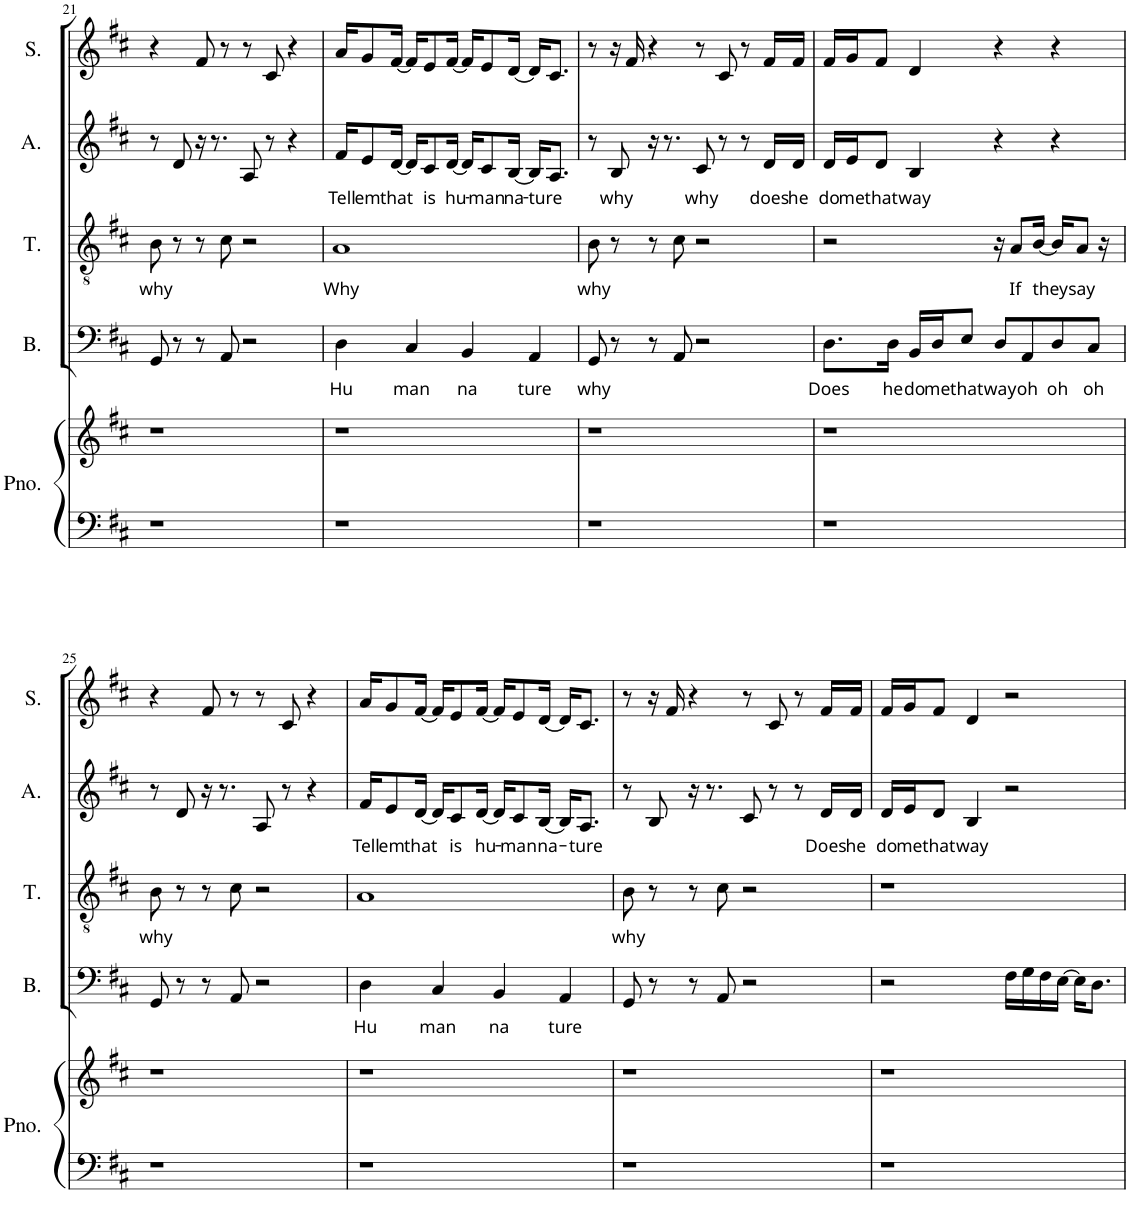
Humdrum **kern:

**kern	**kern	**kern	**text	**kern	**text	**kern	**text	**kern
*part5	*part5	*part4	*part4	*part3	*part3	*part2	*part2	*part1
*staff6	*staff5	*staff4	*staff4	*staff3	*staff3	*staff2	*staff2	*staff1
*I"Piano	*	*I"BASS	*	*I"TENOR	*	*I"ALTO	*	*I"SOPRANO
*I'Pno.	*	*I'B.	*	*I'T.	*	*I'A.	*	*I'S.
!!LO:PB:g=z
*clefF4	*clefG2	*clefF4	*	*clefGv2	*	*clefG2	*	*clefG2
*	*	*	*	*Trd7c12	*	*	*	*
*k[f#c#]	*k[f#c#]	*k[f#c#]	*	*k[f#c#]	*	*k[f#c#]	*	*k[f#c#]
*D:	*D:	*D:	*	*D:	*	*D:	*	*D:
*M4/4	*M4/4	*M4/4	*	*M4/4	*	*M4/4	*	*M4/4
=21	=21	=21	=21	=21	=21	=21	=21	=21
!	!	!	!	!	!LO:LY:b	!	!	!
1r	1r	8GG/	.	8B\	why	8r	.	4r
.	.	8r	.	8r	.	8d/	.	.
.	.	8r	.	8r	.	16r	.	8f#/
.	.	.	.	.	.	8.r	.	.
.	.	8AA/	.	8c#\	.	.	.	8r
.	.	2r	.	2r	.	8A/	.	8r
.	.	.	.	.	.	8r	.	8c#/
.	.	.	.	.	.	4r	.	4r
=22	=22	=22	=22	=22	=22	=22	=22	=22
!	!	!	!LO:LY:b	!	!LO:LY:b	!	!LO:LY:b	!
1r	1r	4D\	Hu	1A	Why	16f#/KL	Tell	16a/KL
!	!	!	!	!	!	!	!LO:LY:b	!
.	.	.	.	.	.	8e/	em	8g/
!	!	!	!	!	!	!	!LO:LY:b	!
.	.	.	.	.	.	[16d/Jk	that	[16f#/Jk
!	!	!	!LO:LY:b	!	!	!	!	!
.	.	4C#/	man	.	.	16d/KL]	.	16f#/KL]
!	!	!	!	!	!	!	!LO:LY:b	!
.	.	.	.	.	.	8c#/	is	8e/
!	!	!	!	!	!	!	!LO:LY:b	!
.	.	.	.	.	.	[16d/Jk	hu-	[16f#/Jk
!	!	!	!LO:LY:b	!	!	!	!	!
.	.	4BB/	na	.	.	16d/KL]	.	16f#/KL]
!	!	!	!	!	!	!	!LO:LY:b	!
.	.	.	.	.	.	8c#/	-man	8e/
!	!	!	!	!	!	!	!LO:LY:b	!
.	.	.	.	.	.	[16B/Jk	na-	[16d/Jk
!	!	!	!LO:LY:b	!	!	!	!LO:LY:b	!
.	.	4AA/	ture	.	.	16B/KL]	-ture	16d/KL]
.	.	.	.	.	.	8.A/J	.	8.c#/J
=23	=23	=23	=23	=23	=23	=23	=23	=23
!	!	!	!LO:LY:b	!	!LO:LY:b	!	!	!
1r	1r	8GG/	why	8B\	why	8r	.	8r
!	!	!	!	!	!	!	!LO:LY:b	!
.	.	8r	.	8r	.	8B/	why	16r
.	.	.	.	.	.	.	.	16f#/
.	.	8r	.	8r	.	16r	.	4r
.	.	.	.	.	.	8.r	.	.
.	.	8AA/	.	8c#\	.	.	.	.
!	!	!	!	!	!	!	!LO:LY:b	!
.	.	2r	.	2r	.	8c#/	why	8r
.	.	.	.	.	.	8r	.	8c#/
.	.	.	.	.	.	8r	.	8r
!	!	!	!	!	!	!	!LO:LY:b	!
.	.	.	.	.	.	16d/LL	does	16f#/LL
!	!	!	!	!	!	!	!LO:LY:b	!
.	.	.	.	.	.	16d/JJ	he	16f#/JJ
=24	=24	=24	=24	=24	=24	=24	=24	=24
!	!	!	!LO:LY:b	!	!	!	!LO:LY:b	!
1r	1r	8.D\L	Does	2r	.	16d/LL	do	16f#/LL
!	!	!	!	!	!	!	!LO:LY:b	!
.	.	.	.	.	.	16e/J	me	16g/J
!	!	!	!	!	!	!	!LO:LY:b	!
.	.	.	.	.	.	8d/J	that	8f#/J
!	!	!	!LO:LY:b	!	!	!	!	!
.	.	16D\Jk	he	.	.	.	.	.
!	!	!	!LO:LY:b	!	!	!	!LO:LY:b	!
.	.	16BB/LL	do	.	.	4B/	way	4d/
!	!	!	!LO:LY:b	!	!	!	!	!
.	.	16D/J	me	.	.	.	.	.
!	!	!	!LO:LY:b	!	!	!	!	!
.	.	8E/J	that	.	.	.	.	.
!	!	!	!LO:LY:b	!	!	!	!	!
.	.	8D/L	way	16r	.	4r	.	4r
!	!	!	!	!	!LO:LY:b	!	!	!
.	.	.	.	8A/L	If	.	.	.
!	!	!	!LO:LY:b	!	!	!	!	!
.	.	8AA/	oh	.	.	.	.	.
!	!	!	!	!	!LO:LY:b	!	!	!
.	.	.	.	[16B/Jk	they	.	.	.
!	!	!	!LO:LY:b	!	!	!	!	!
.	.	8D/	oh	16B/KL]	.	4r	.	4r
!	!	!	!	!	!LO:LY:b	!	!	!
.	.	.	.	8A/J	say	.	.	.
!	!	!	!LO:LY:b	!	!	!	!	!
.	.	8C#/J	oh	.	.	.	.	.
.	.	.	.	16r	.	.	.	.
!!LO:LB:g=z
=25	=25	=25	=25	=25	=25	=25	=25	=25
!	!	!	!	!	!LO:LY:b	!	!	!
1r	1r	8GG/	.	8B\	why	8r	.	4r
.	.	8r	.	8r	.	8d/	.	.
.	.	8r	.	8r	.	16r	.	8f#/
.	.	.	.	.	.	8.r	.	.
.	.	8AA/	.	8c#\	.	.	.	8r
.	.	2r	.	2r	.	8A/	.	8r
.	.	.	.	.	.	8r	.	8c#/
.	.	.	.	.	.	4r	.	4r
=26	=26	=26	=26	=26	=26	=26	=26	=26
!	!	!	!LO:LY:b	!	!	!	!LO:LY:b	!
1r	1r	4D\	Hu	1A	.	16f#/KL	Tell	16a/KL
!	!	!	!	!	!	!	!LO:LY:b	!
.	.	.	.	.	.	8e/	em	8g/
!	!	!	!	!	!	!	!LO:LY:b	!
.	.	.	.	.	.	[16d/Jk	that	[16f#/Jk
!	!	!	!LO:LY:b	!	!	!	!	!
.	.	4C#/	man	.	.	16d/KL]	.	16f#/KL]
!	!	!	!	!	!	!	!LO:LY:b	!
.	.	.	.	.	.	8c#/	is	8e/
!	!	!	!	!	!	!	!LO:LY:b	!
.	.	.	.	.	.	[16d/Jk	hu-	[16f#/Jk
!	!	!	!LO:LY:b	!	!	!	!	!
.	.	4BB/	na	.	.	16d/KL]	.	16f#/KL]
!	!	!	!	!	!	!	!LO:LY:b	!
.	.	.	.	.	.	8c#/	-man	8e/
!	!	!	!	!	!	!	!LO:LY:b	!
.	.	.	.	.	.	[16B/Jk	na-	[16d/Jk
!	!	!	!LO:LY:b	!	!	!	!	!
.	.	4AA/	ture	.	.	16B/KL]	.	16d/KL]
!	!	!	!	!	!	!	!LO:LY:b	!
.	.	.	.	.	.	8.A/J	-ture	8.c#/J
=27	=27	=27	=27	=27	=27	=27	=27	=27
!	!	!	!	!	!LO:LY:b	!	!	!
1r	1r	8GG/	.	8B\	why	8r	.	8r
.	.	8r	.	8r	.	8B/	.	16r
.	.	.	.	.	.	.	.	16f#/
.	.	8r	.	8r	.	16r	.	4r
.	.	.	.	.	.	8.r	.	.
.	.	8AA/	.	8c#\	.	.	.	.
.	.	2r	.	2r	.	8c#/	.	8r
.	.	.	.	.	.	8r	.	8c#/
.	.	.	.	.	.	8r	.	8r
!	!	!	!	!	!	!	!LO:LY:b	!
.	.	.	.	.	.	16d/LL	Does	16f#/LL
!	!	!	!	!	!	!	!LO:LY:b	!
.	.	.	.	.	.	16d/JJ	he	16f#/JJ
=28	=28	=28	=28	=28	=28	=28	=28	=28
!	!	!	!	!	!	!	!LO:LY:b	!
1r	1r	2r	.	1r	.	16d/LL	do	16f#/LL
!	!	!	!	!	!	!	!LO:LY:b	!
.	.	.	.	.	.	16e/J	me	16g/J
!	!	!	!	!	!	!	!LO:LY:b	!
.	.	.	.	.	.	8d/J	that	8f#/J
!	!	!	!	!	!	!	!LO:LY:b	!
.	.	.	.	.	.	4B/	way	4d/
.	.	16F#\LL	.	.	.	2r	.	2r
.	.	16G\	.	.	.	.	.	.
.	.	16F#\	.	.	.	.	.	.
.	.	[16E\JJ	.	.	.	.	.	.
.	.	16E\KL]	.	.	.	.	.	.
.	.	8.D\J	.	.	.	.	.	.
=	=	=	=	=	=	=	=	=
*-	*-	*-	*-	*-	*-	*-	*-	*-
